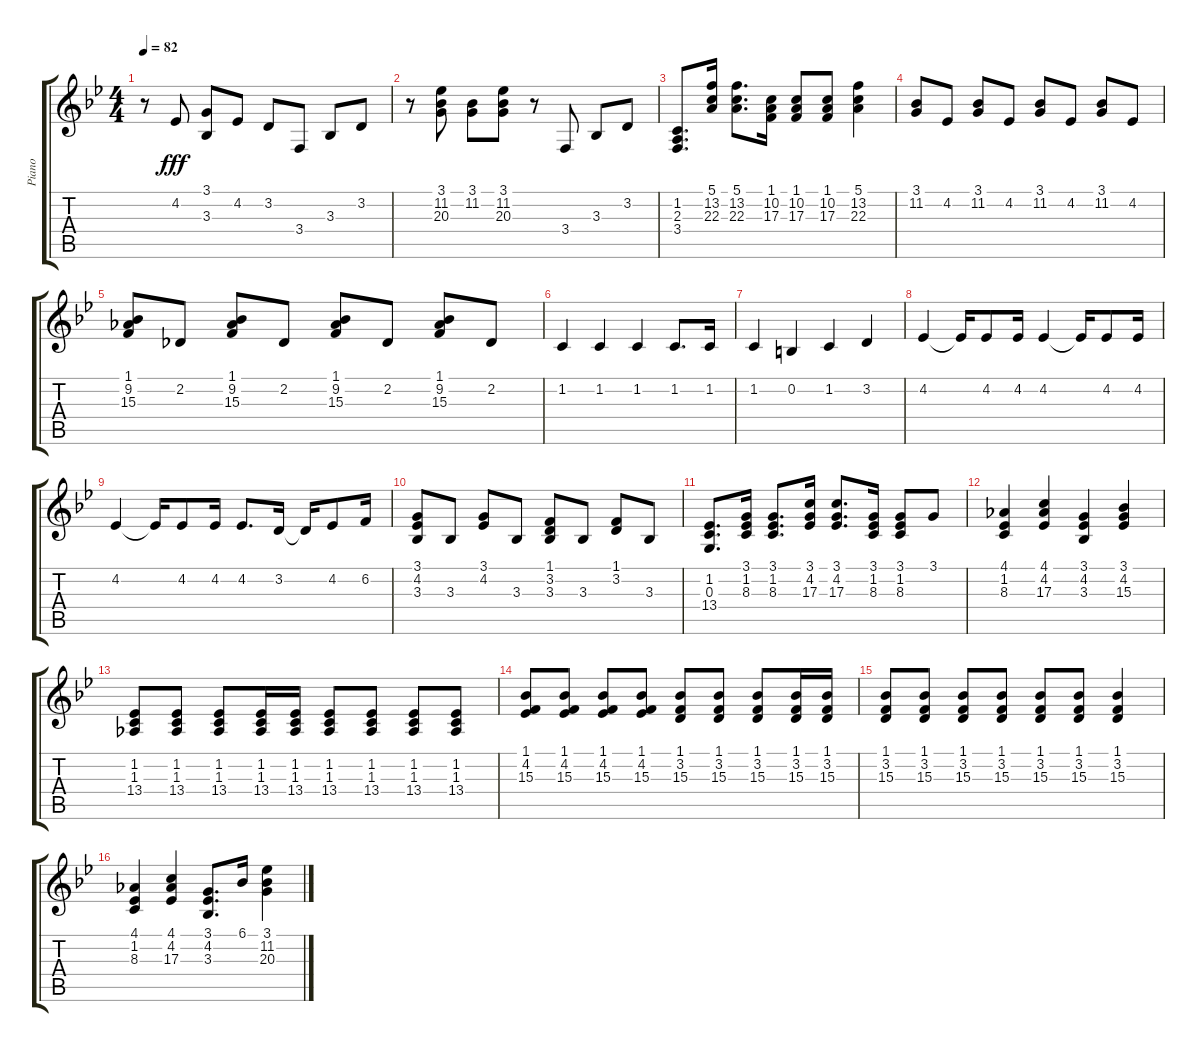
\track ("Piano" "Piano") {instrument electricgrandpiano}
\staff {score tabs}
\tuning (E4 B3 G3 D3 A2 E2) {hide}
\ts (4 4)
\tempo 82
\clef g2
\ks bb
r.8{dy fff} 4.2.8 (3.1 3.3).8 4.2.8 3.2.8 3.4.8 3.3.8 3.2.8 |
r.8 (3.1 11.2 20.3).8 (3.1 11.2).8 (3.1 11.2 20.3).8 r.8 3.4.8 3.3.8 3.2.8 |
(1.2 2.3 3.4).8{d} (5.1 13.2 22.3).16 (5.1 13.2 22.3).8{d} (1.1 10.2 17.3).16 (1.1 10.2 17.3).8 (1.1 10.2 17.3).8 (5.1 13.2 22.3).4 |
(3.1 11.2).8 4.2.8 (3.1 11.2).8 4.2.8 (3.1 11.2).8 4.2.8 (3.1 11.2).8 4.2.8 |
(1.1 9.2 15.3).8 2.2.8 (1.1 9.2 15.3).8 2.2.8 (1.1 9.2 15.3).8 2.2.8 (1.1 9.2 15.3).8 2.2.8 |
1.2.4 1.2.4 1.2.4 1.2.8{d} 1.2.16 |
1.2.4 0.2.4 1.2.4 3.2.4 |
4.2.4 4.2{t}.16 4.2.8 4.2.16 4.2.4 4.2{t}.16 4.2.8 4.2.16 |
4.2.4 4.2{t}.16 4.2.8 4.2.16 4.2.8{d} 3.2.16 3.2{t}.16 4.2.8 6.2.16 |
(3.1 4.2 3.3).8 3.3.8 (3.1 4.2).8 3.3.8 (1.1 3.2 3.3).8 3.3.8 (1.1 3.2).8 3.3.8 |
(1.2 0.3 13.4).8{d} (3.1 1.2 8.3).16 (3.1 1.2 8.3).8{d} (3.1 4.2 17.3).16 (3.1 4.2 17.3).8{d} (3.1 1.2 8.3).16 (3.1 1.2 8.3).8 3.1.8 |
(4.1 1.2 8.3).4 (4.1 4.2 17.3).4 (3.1 4.2 3.3).4 (3.1 4.2 15.3).4 |
(1.2 1.3 13.4).8 (1.2 1.3 13.4).8 (1.2 1.3 13.4).8 (1.2 1.3 13.4).16 (1.2 1.3 13.4).16 (1.2 1.3 13.4).8 (1.2 1.3 13.4).8 (1.2 1.3 13.4).8 (1.2 1.3 13.4).8 |
(1.1 4.2 15.3).8 (1.1 4.2 15.3).8 (1.1 4.2 15.3).8 (1.1 4.2 15.3).8 (1.1 3.2 15.3).8 (1.1 3.2 15.3).8 (1.1 3.2 15.3).8 (1.1 3.2 15.3).16 (1.1 3.2 15.3).16 |
(1.1 3.2 15.3).8 (1.1 3.2 15.3).8 (1.1 3.2 15.3).8 (1.1 3.2 15.3).8 (1.1 3.2 15.3).8 (1.1 3.2 15.3).8 (1.1 3.2 15.3).4 |
(4.1 1.2 8.3).4 (4.1 4.2 17.3).4 (3.1 4.2 3.3).8{d} 6.1.16 (3.1 11.2 20.3).4
